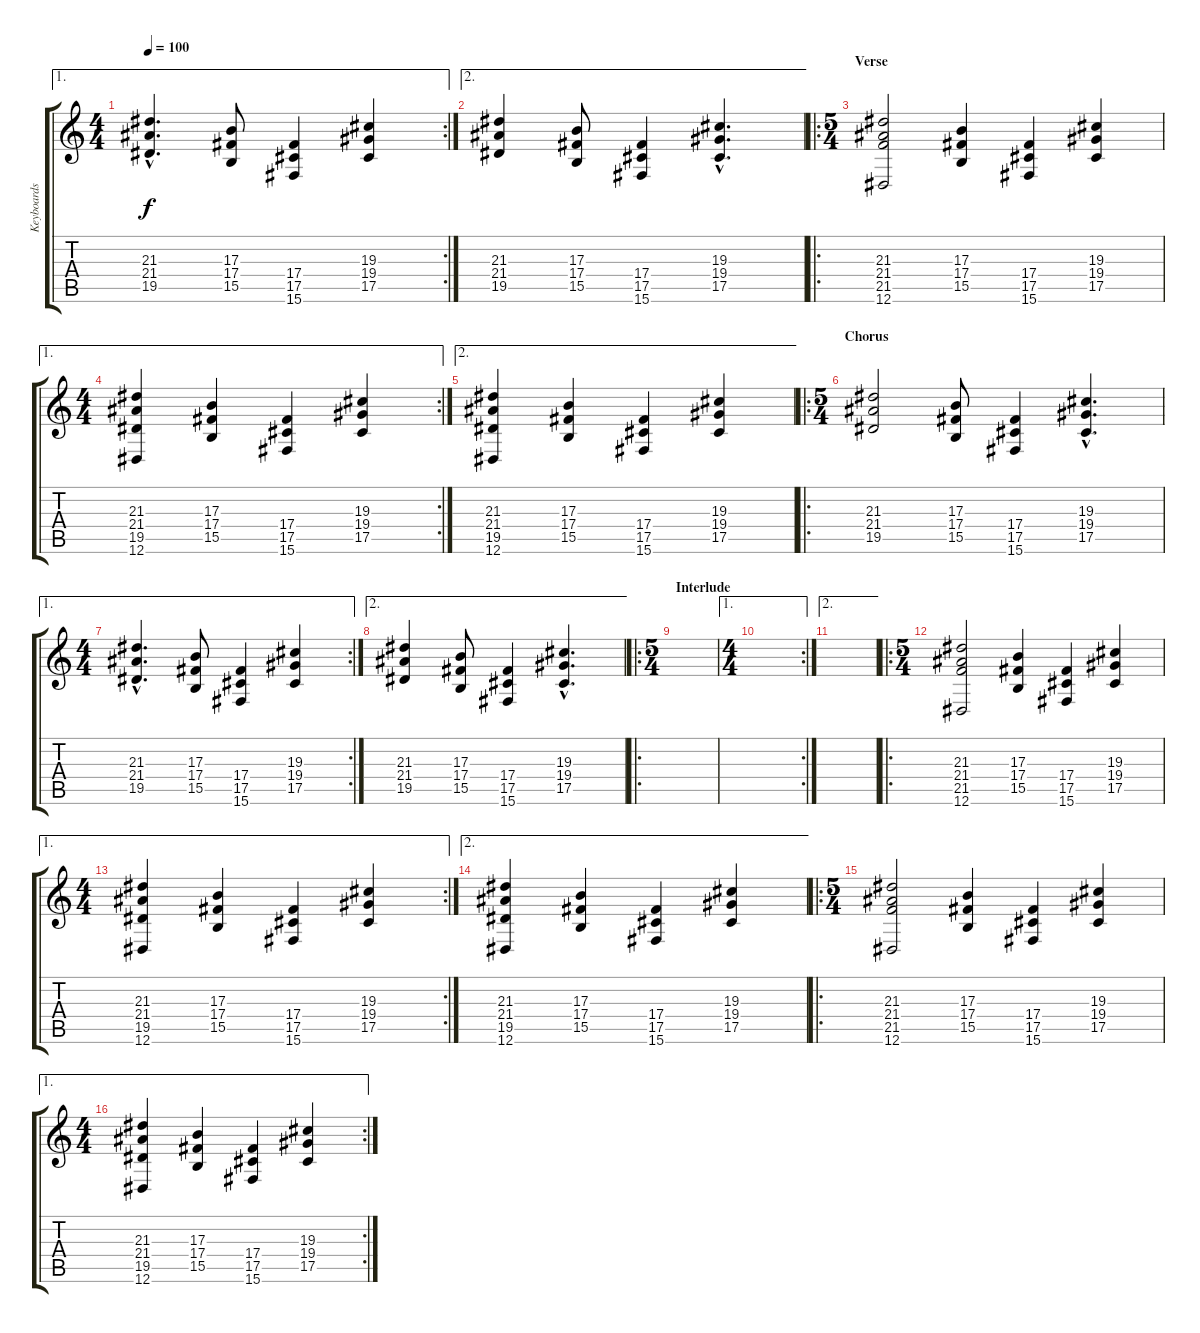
\track ("Keyboards 1" "Keyboards ") {instrument stringensemble1}
\staff {score tabs}
\tuning (Eb4 Bb3 Gb3 Db3 Ab2 Eb2) {hide}
\ae 1
\rc 2
\ts (4 4)
\tempo 100
\clef g2
\ks c
(21.3{hac} 21.4{hac} 19.5{hac}).4{d dy f} (17.3 17.4 15.5).8 (17.4 17.5 15.6).4 (19.3 19.4 17.5).4 |
\ae 2
(21.3 21.4 19.5).4 (17.3 17.4 15.5).8 (17.4 17.5 15.6).4 (19.3{hac} 19.4{hac} 17.5{hac}).4{d} |
\ro
\ts (5 4)
\section ("" "Verse")
(21.3 21.4 21.5 12.6).2 (17.3 17.4 15.5).4 (17.4 17.5 15.6).4 (19.3 19.4 17.5).4 |
\ae 1
\rc 2
\ts (4 4)
(21.3 21.4 19.5 12.6).4 (17.3 17.4 15.5).4 (17.4 17.5 15.6).4 (19.3 19.4 17.5).4 |
\ae 2
(21.3 21.4 19.5 12.6).4 (17.3 17.4 15.5).4 (17.4 17.5 15.6).4 (19.3 19.4 17.5).4 |
\ro
\ts (5 4)
\section ("" "Chorus")
(21.3 21.4 19.5).2 (17.3 17.4 15.5).8 (17.4 17.5 15.6).4 (19.3{hac} 19.4{hac} 17.5{hac}).4{d} |
\ae 1
\rc 2
\ts (4 4)
(21.3{hac} 21.4{hac} 19.5{hac}).4{d} (17.3 17.4 15.5).8 (17.4 17.5 15.6).4 (19.3 19.4 17.5).4 |
\ae 2
(21.3 21.4 19.5).4 (17.3 17.4 15.5).8 (17.4 17.5 15.6).4 (19.3{hac} 19.4{hac} 17.5{hac}).4{d} |
\ro
\ts (5 4)
\section ("" "Interlude")
|
\ae 1
\rc 2
\ts (4 4)
|
\ae 2
|
\ro
\ts (5 4)
(21.3 21.4 21.5 12.6).2 (17.3 17.4 15.5).4 (17.4 17.5 15.6).4 (19.3 19.4 17.5).4 |
\ae 1
\rc 2
\ts (4 4)
(21.3 21.4 19.5 12.6).4 (17.3 17.4 15.5).4 (17.4 17.5 15.6).4 (19.3 19.4 17.5).4 |
\ae 2
(21.3 21.4 19.5 12.6).4 (17.3 17.4 15.5).4 (17.4 17.5 15.6).4 (19.3 19.4 17.5).4 |
\ro
\ts (5 4)
(21.3 21.4 21.5 12.6).2 (17.3 17.4 15.5).4 (17.4 17.5 15.6).4 (19.3 19.4 17.5).4 |
\ae 1
\rc 2
\ts (4 4)
(21.3 21.4 19.5 12.6).4 (17.3 17.4 15.5).4 (17.4 17.5 15.6).4 (19.3 19.4 17.5).4
